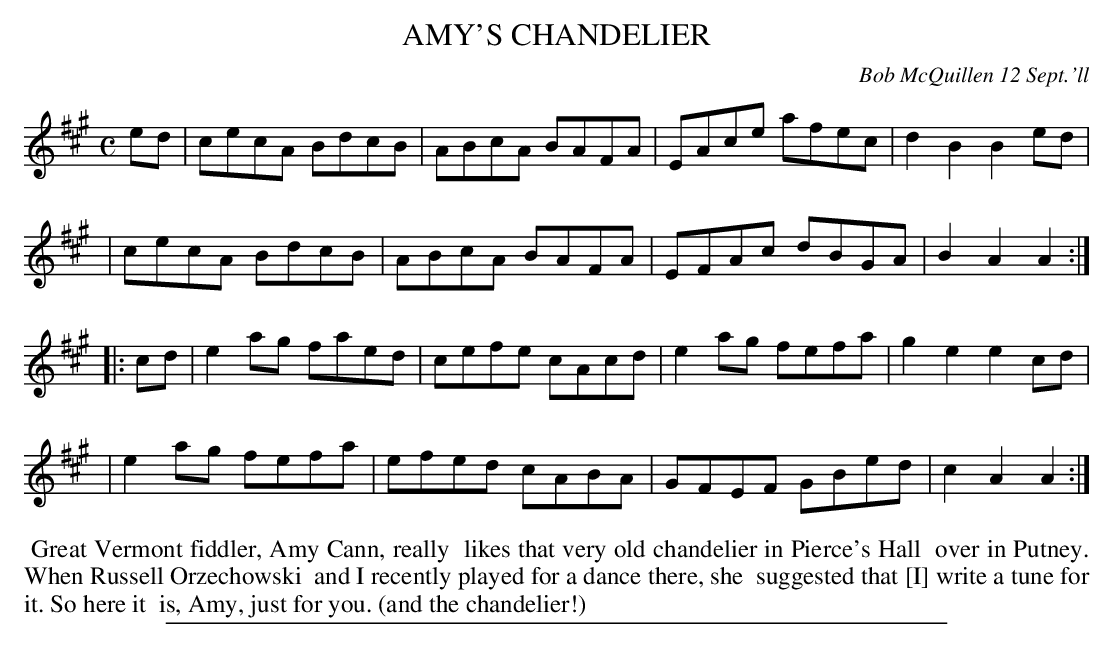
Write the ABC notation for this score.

X:1
T: AMY'S CHANDELIER
C: Bob McQuillen 12 Sept.'ll
M: C
L: 1/8
K: A
ed \
| cecA BdcB | ABcA BAFA | EAce afec | d2B2 B2ed |
| cecA BdcB | ABcA BAFA | EFAc dBGA | B2A2 A2 :|
|: cd \
| e2ag faed | cefe cAcd | e2ag fefa | g2e2 e2cd |
| e2ag fefa | efed cABA | GFEF GBed | c2A2 A2 :|
